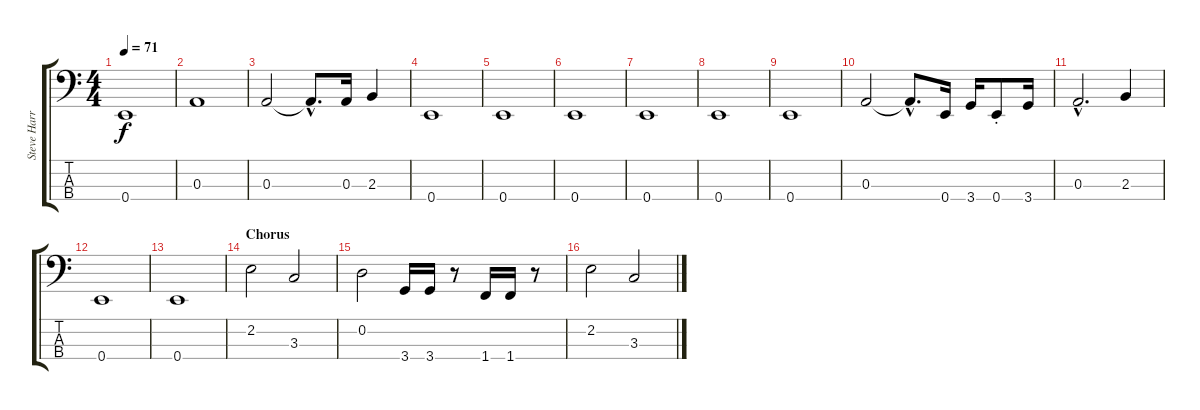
\track ("Steve Harris" "Steve Harr") {instrument electricbassfinger}
\staff {score tabs}
\tuning (G2 D2 A1 E1) {hide}
\ts (4 4)
\tempo 71
\clef f4
\ks c
0.4.1{dy f} |
0.3.1 |
0.3.2 0.3{hac t}.8{d} 0.3.16 2.3.4 |
0.4.1 |
0.4.1 |
0.4.1 |
0.4.1 |
0.4.1 |
0.4.1 |
0.3.2 0.3{hac t}.8{d} 0.4.16 3.4.16 0.4{st}.8 3.4.16 |
0.3{hac}.2{d} 2.3.4 |
0.4.1 |
0.4.1 |
\section ("" "Chorus")
2.2.2 3.3.2 |
0.2.2 3.4.16 3.4.16 r.8 1.4.16 1.4.16 r.8 |
2.2.2 3.3.2
